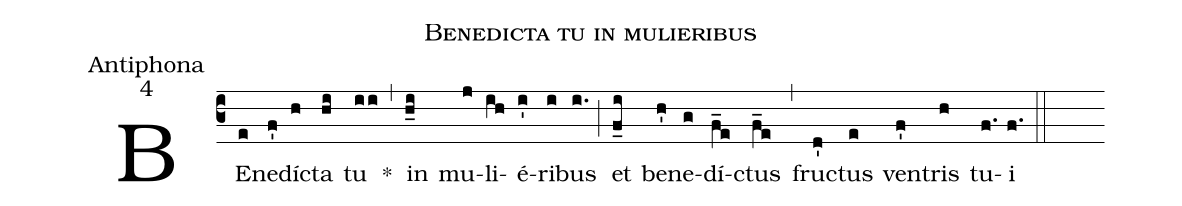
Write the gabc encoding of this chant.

name:Benedicta tu in mulieribus;
office-part:Antiphona;
mode:4;
%%
(c3) BE(e)ne(f')dí(h)cta(hi) tu(ii) *(,) in(h_i) mu(j)li(ih)é(i')ri(i)bus(i.) (;) et(f_i) be(h')ne(g)dí(f_e)ctus(f_e) (,)fru(d')ctus(e) ven(f')tris(h) tu(f.)i(f.) (::)
